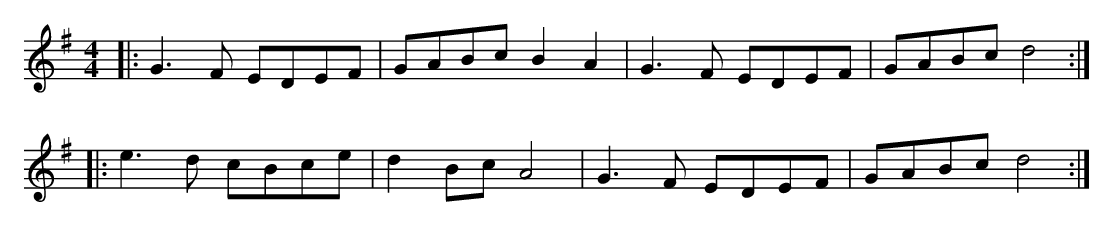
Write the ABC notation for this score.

X:1
M:4/4
K:G
|:G3F EDEF|GABc B2A2|G3F EDEF|GABc d4:|
|:e3d cBce|d2Bc A4|G3F EDEF|GABc d4:|
